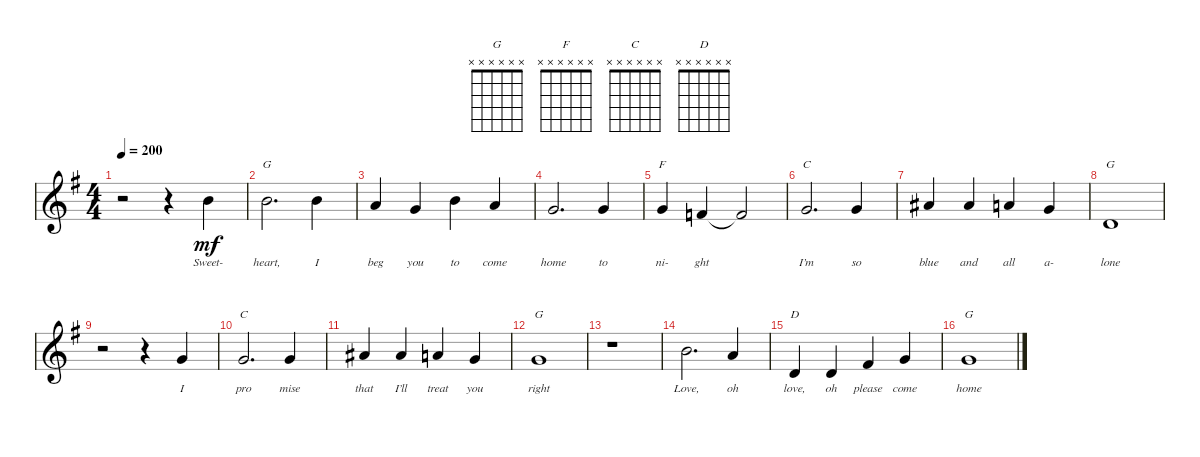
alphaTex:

\defaultSystemsLayout 4
\bracketExtendMode groupsimilarinstruments
\singleTrackTrackNamePolicy hidden
\multiTrackTrackNamePolicy hidden
\otherSystemsTrackNameOrientation horizontal
\track ("Lead" "Lead") {instrument acousticguitarsteel}
\staff {score}
\tuning (E4 B3 G3 D3 A2 E2)
\chord ("G" x x x x x x)
\chord ("F" x x x x x x)
\chord ("C" x x x x x x)
\chord ("D" x x x x x x)
\ts (4 4)
\scale
0.227705
\tempo 200
\accidentals auto
\clef g2
\ottava regular
\simile none
\ks g
r.2{dy mf instrument acousticguitarsteel} r.4 0.2.4{lyrics (0 "Sweet-") lyrics (1 "") lyrics (2 "") lyrics (3 "") lyrics (4 "")} |
\scale
0.0679212 0.2.2{d ch "G" lyrics (0 "heart,") lyrics (1 "") lyrics (2 "") lyrics (3 "") lyrics (4 "")} 4.3.4{lyrics (0 "I") lyrics (1 "") lyrics (2 "") lyrics (3 "") lyrics (4 "")} |
\scale
0.121043 2.3.4{lyrics (0 "beg") lyrics (1 "") lyrics (2 "") lyrics (3 "") lyrics (4 "")} 0.3.4{lyrics (0 "you") lyrics (1 "") lyrics (2 "") lyrics (3 "") lyrics (4 "")} 0.2.4{lyrics (0 "to") lyrics (1 "") lyrics (2 "") lyrics (3 "") lyrics (4 "")} 2.3.4{lyrics (0 "come") lyrics (1 "") lyrics (2 "") lyrics (3 "") lyrics (4 "")} |
\scale
0.124767 0.3.2{d lyrics (0 "home") lyrics (1 "") lyrics (2 "") lyrics (3 "") lyrics (4 "")} 0.3.4{lyrics (0 "to") lyrics (1 "") lyrics (2 "") lyrics (3 "") lyrics (4 "")} |
\scale
0.132216 0.3.4{ch "F" lyrics (0 "ni-") lyrics (1 "") lyrics (2 "") lyrics (3 "") lyrics (4 "")} 3.4.4{lyrics (0 "ght") lyrics (1 "") lyrics (2 "") lyrics (3 "") lyrics (4 "")} 3.4{t}.2{lyrics (0 "") lyrics (1 "") lyrics (2 "") lyrics (3 "") lyrics (4 "")} |
\scale
0.124767 0.3.2{d ch "C" lyrics (0 "I’m") lyrics (1 "") lyrics (2 "") lyrics (3 "") lyrics (4 "")} 0.3.4{lyrics (0 "so") lyrics (1 "") lyrics (2 "") lyrics (3 "") lyrics (4 "")} |
\scale
0.136872 3.3.4{lyrics (0 "blue") lyrics (1 "") lyrics (2 "") lyrics (3 "") lyrics (4 "")} 3.3.4{lyrics (0 "and") lyrics (1 "") lyrics (2 "") lyrics (3 "") lyrics (4 "")} 2.3.4{lyrics (0 "all") lyrics (1 "") lyrics (2 "") lyrics (3 "") lyrics (4 "")} 0.3.4{lyrics (0 "a-") lyrics (1 "") lyrics (2 "") lyrics (3 "") lyrics (4 "")} |
\scale
0.0642458 0.4.1{ch "G" lyrics (0 "lone") lyrics (1 "") lyrics (2 "") lyrics (3 "") lyrics (4 "")} |
r.2 r.4 0.3.4{lyrics (0 "I") lyrics (1 "") lyrics (2 "") lyrics (3 "") lyrics (4 "")} |
0.3.2{d ch "C" lyrics (0 "pro") lyrics (1 "") lyrics (2 "") lyrics (3 "") lyrics (4 "")} 0.3.4{lyrics (0 "mise") lyrics (1 "") lyrics (2 "") lyrics (3 "") lyrics (4 "")} |
3.3.4{lyrics (0 "that") lyrics (1 "") lyrics (2 "") lyrics (3 "") lyrics (4 "")} 3.3.4{lyrics (0 "I’ll") lyrics (1 "") lyrics (2 "") lyrics (3 "") lyrics (4 "")} 2.3.4{lyrics (0 "treat") lyrics (1 "") lyrics (2 "") lyrics (3 "") lyrics (4 "")} 0.3.4{lyrics (0 "you") lyrics (1 "") lyrics (2 "") lyrics (3 "") lyrics (4 "")} |
0.3.1{ch "G" lyrics (0 "right") lyrics (1 "") lyrics (2 "") lyrics (3 "") lyrics (4 "")} |
r.1 |
0.2.2{d lyrics (0 "Love,") lyrics (1 "") lyrics (2 "") lyrics (3 "") lyrics (4 "")} 2.3.4{lyrics (0 "oh") lyrics (1 "") lyrics (2 "") lyrics (3 "") lyrics (4 "")} |
0.4.4{ch "D" lyrics (0 "love,") lyrics (1 "") lyrics (2 "") lyrics (3 "") lyrics (4 "")} 5.5.4{lyrics (0 "oh") lyrics (1 "") lyrics (2 "") lyrics (3 "") lyrics (4 "")} 4.4.4{lyrics (0 "please") lyrics (1 "") lyrics (2 "") lyrics (3 "") lyrics (4 "")} 5.4.4{lyrics (0 "come") lyrics (1 "") lyrics (2 "") lyrics (3 "") lyrics (4 "")} |
0.3.1{ch "G" lyrics (0 "home") lyrics (1 "") lyrics (2 "") lyrics (3 "") lyrics (4 "")}
